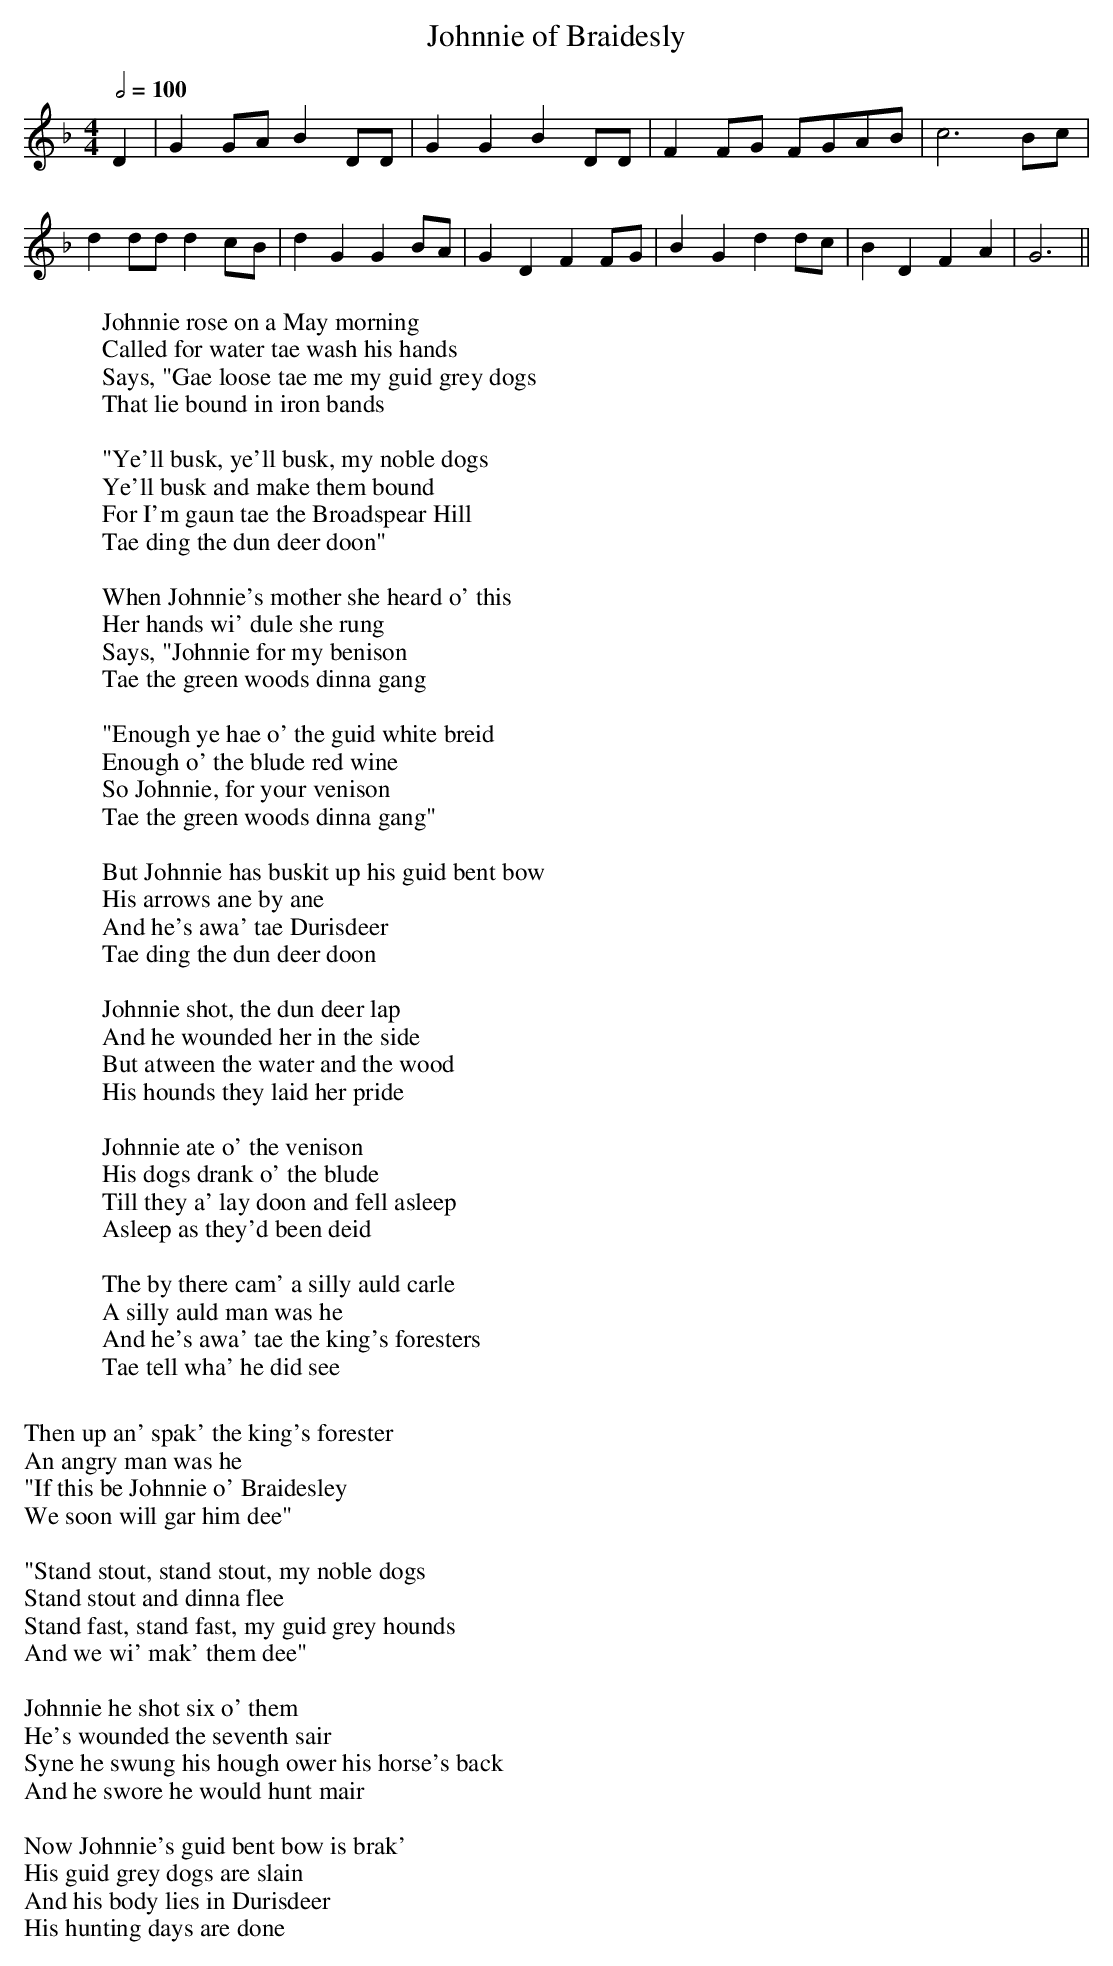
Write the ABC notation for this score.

X:1
T:Johnnie of Braidesly
M:4/4
L:1/8
Q:2/4=100
W:Johnnie rose on a May morning
W:Called for water tae wash his hands
W:Says, "Gae loose tae me my guid grey dogs
W:That lie bound in iron bands
W:
W:"Ye'll busk, ye'll busk, my noble dogs
W:Ye'll busk and make them bound
W:For I'm gaun tae the Broadspear Hill
W:Tae ding the dun deer doon"
W:
W:When Johnnie's mother she heard o' this
W:Her hands wi' dule she rung
W:Says, "Johnnie for my benison
W:Tae the green woods dinna gang
W:
W:"Enough ye hae o' the guid white breid
W:Enough o' the blude red wine
W:So Johnnie, for your venison
W:Tae the green woods dinna gang"
W:
W:But Johnnie has buskit up his guid bent bow
W:His arrows ane by ane
W:And he's awa' tae Durisdeer
W:Tae ding the dun deer doon
W:
W:Johnnie shot, the dun deer lap
W:And he wounded her in the side
W:But atween the water and the wood
W:His hounds they laid her pride
W:
W:Johnnie ate o' the venison
W:His dogs drank o' the blude
W:Till they a' lay doon and fell asleep
W:Asleep as they'd been deid
W:
W:The by there cam' a silly auld carle
W:A silly auld man was he
W:And he's awa' tae the king's foresters
W:Tae tell wha' he did see
W:
W:Then up an' spak' the king's forester
W:An angry man was he
W:"If this be Johnnie o' Braidesley
W:We soon will gar him dee"
W:
W:"Stand stout, stand stout, my noble dogs
W:Stand stout and dinna flee
W:Stand fast, stand fast, my guid grey hounds
W:And we wi' mak' them dee"
W:
W:Johnnie he shot six o' them
W:He's wounded the seventh sair
W:Syne he swung his hough ower his horse's back
W:And he swore he would hunt mair
W:
W:Now Johnnie's guid bent bow is brak'
W:His guid grey dogs are slain
W:And his body lies in Durisdeer
W:His hunting days are done
K:F
D2|G2GA B2DD|G2G2 B2DD|F2FG F-GA-B|c6 B-c|
d2dd d2c-B|d2G2 G2BA|G2D2 F2F-G|B2-G2- d2dc|B2D2 F2A2|G6||
